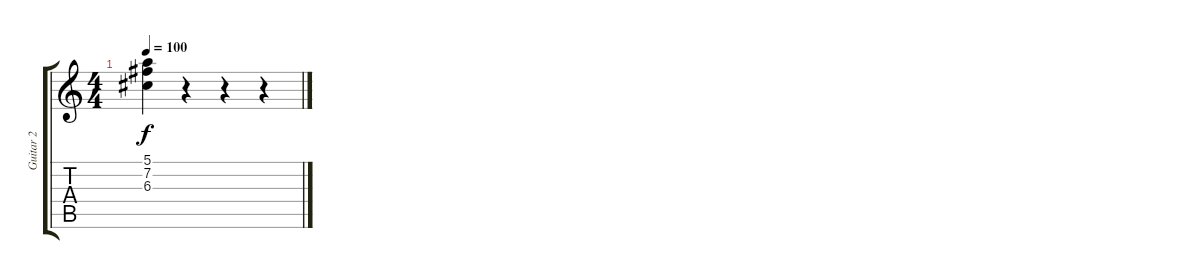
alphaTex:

\track ("Guitar 2" "Guitar 2") {instrument distortionguitar}
\staff {score tabs}
\tuning (E4 B3 G3 D3 A2 E2) {hide}
\ts (4 4)
\tempo 100
\clef g2
\ks c
(5.1 7.2 6.3).4{dy f} r.4 r.4 r.4
